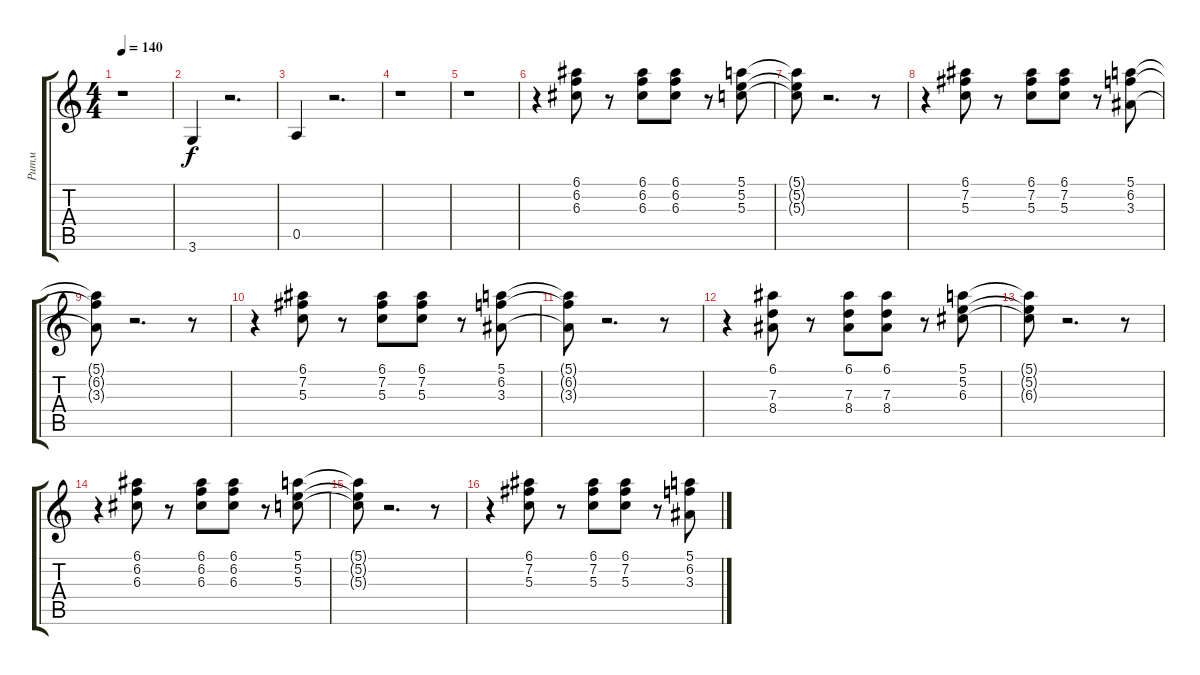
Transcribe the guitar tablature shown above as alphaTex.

\track ("Ритм" "Ритм") {instrument electricguitarclean}
\staff {score tabs}
\tuning (E4 B3 G3 D3 A2 E2) {hide}
\ts (4 4)
\tempo 140
\clef g2
\ks c
r.1{dy f} |
3.6.4 r.2{d} |
0.5.4 r.2{d} |
r.1 |
r.1 |
r.4 (6.1 6.2 6.3).8 r.8 (6.1 6.2 6.3).8 (6.1 6.2 6.3).8 r.8 (5.1 5.2 5.3).8 |
(5.1{t} 5.2{t} 5.3{t}).8 r.2{d} r.8 |
r.4 (6.1 7.2 5.3).8 r.8 (6.1 7.2 5.3).8 (6.1 7.2 5.3).8 r.8 (5.1 6.2 3.3).8 |
(5.1{t} 6.2{t} 3.3{t}).8 r.2{d} r.8 |
r.4 (6.1 7.2 5.3).8 r.8 (6.1 7.2 5.3).8 (6.1 7.2 5.3).8 r.8 (5.1 6.2 3.3).8 |
(5.1{t} 6.2{t} 3.3{t}).8 r.2{d} r.8 |
r.4 (6.1 7.3 8.4).8 r.8 (6.1 7.3 8.4).8 (6.1 7.3 8.4).8 r.8 (5.1 5.2 6.3).8 |
(5.1{t} 5.2{t} 6.3{t}).8 r.2{d} r.8 |
r.4 (6.1 6.2 6.3).8 r.8 (6.1 6.2 6.3).8 (6.1 6.2 6.3).8 r.8 (5.1 5.2 5.3).8 |
(5.1{t} 5.2{t} 5.3{t}).8 r.2{d} r.8 |
r.4 (6.1 7.2 5.3).8 r.8 (6.1 7.2 5.3).8 (6.1 7.2 5.3).8 r.8 (5.1 6.2 3.3).8
